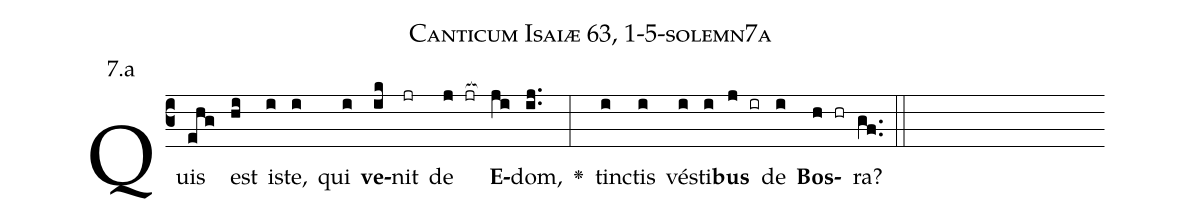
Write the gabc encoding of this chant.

name: Canticum Isaiæ 63, 1-5-solemn7a;
annotation: 7.a;
%%
(c3)Quis(ehg) est(hi) i(i)ste,(i) qui(i) <b>ve</b>(ik)nit(jr) de(j jr[ocb:1{]) <b>E</b>(ji[ocb:0}])dom,(ij..) <v>\greheightstar</v>(:) tin(i)ctis(i) vé(i)sti(i)<b>bus</b>(j ir) de(i) <b>Bos</b>(h hr)ra?(gf..) (::)


%E(i) u(i) o(j) u(i) a(h) e.(gf..) (::)
